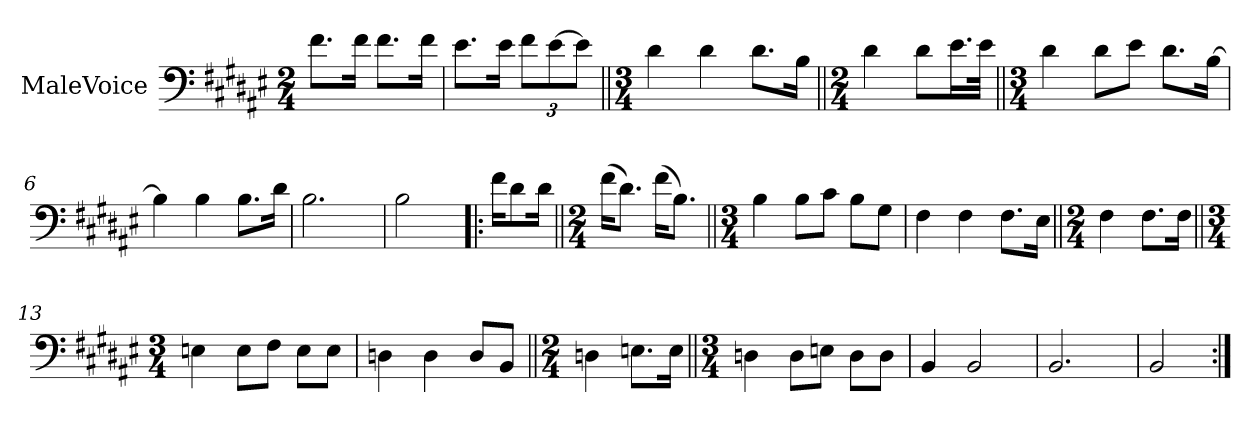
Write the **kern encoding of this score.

**kern
*part1
*staff1
*I"MaleVoice
*clefF4
*k[f#c#g#d#a#e#]
*M2/4
*MM84
=1
8.f#\L
16f#\Jk
8.f#\L
16f#\Jk
=2
8.e#\L
16e#\Jk
12f#\L
[12e#\
12e#\J]
=3||
*M3/4
4d#
4d#
8.d#\L
16B\Jk
=4||
*M2/4
4d#
8d#\L
16.e#\L
32e#\JJk
=5||
*M3/4
4d#
8d#\L
8e#\J
8.d#\L
[16B\Jk
=6
4B]
4B
8.B\L
16d#\Jk
=7
2.B
=8
2B
=!|:
16f#\KL
8d#\
16d#\Jk
=9||
*M2/4
(16f#\KL
8.d#\J)
(16f#\KL
8.B\J)
=10||
*M3/4
4B
8B\L
8c#\J
8B\L
8G#\J
=11
4F#
4F#
8.F#\L
16E#\Jk
=12||
*M2/4
4F#
8.F#\L
16F#\Jk
=13||
*M3/4
4En
8E\L
8F#\J
8E\L
8E\J
=14
4Dn
4D
8D/L
8BB/J
=15||
*M2/4
4Dn
8.En\L
16E\Jk
=16||
*M3/4
4Dn
8D\L
8En\J
8D\L
8D\J
=17
4BB
2BB
=18
2.BB
=19
2BB
=:|!
*-
